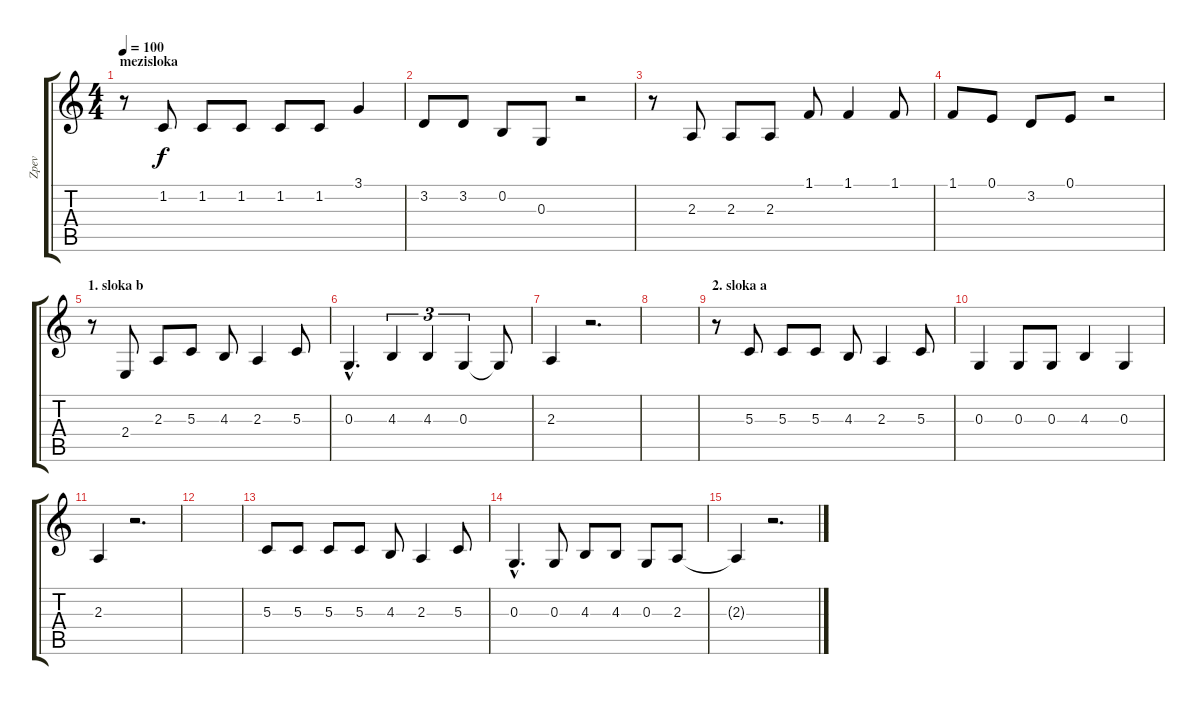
\track ("Zpev" "Zpev") {instrument flute}
\staff {score tabs}
\tuning (E4 B3 G3 D3 A2 E2) {hide}
\ts (4 4)
\section ("" "mezisloka")
\tempo 100
\clef g2
\ks c
r.8{dy f} 1.2.8 1.2.8 1.2.8 1.2.8 1.2.8 3.1.4 |
3.2.8 3.2.8 0.2.8 0.3.8 r.2 |
r.8 2.3.8 2.3.8 2.3.8 1.1.8 1.1.4 1.1.8 |
1.1.8 0.1.8 3.2.8 0.1.8 r.2 |
\section ("" "1. sloka b")
r.8 2.4.8 2.3.8 5.3.8 4.3.8 2.3.4 5.3.8 |
0.3{hac}.4{d} 4.3.4{tu (3 2)} 4.3.4{tu (3 2)} 0.3.4{tu (3 2)} 0.3{t}.8 |
2.3.4 r.2{d} |
|
\section ("" "2. sloka a")
r.8 5.3.8 5.3.8 5.3.8 4.3.8 2.3.4 5.3.8 |
0.3.4 0.3.8 0.3.8 4.3.4 0.3.4 |
2.3.4 r.2{d} |
|
5.3.8 5.3.8 5.3.8 5.3.8 4.3.8 2.3.4 5.3.8 |
0.3{hac}.4{d} 0.3.8 4.3.8 4.3.8 0.3.8 2.3.8 |
2.3{t}.4 r.2{d}
